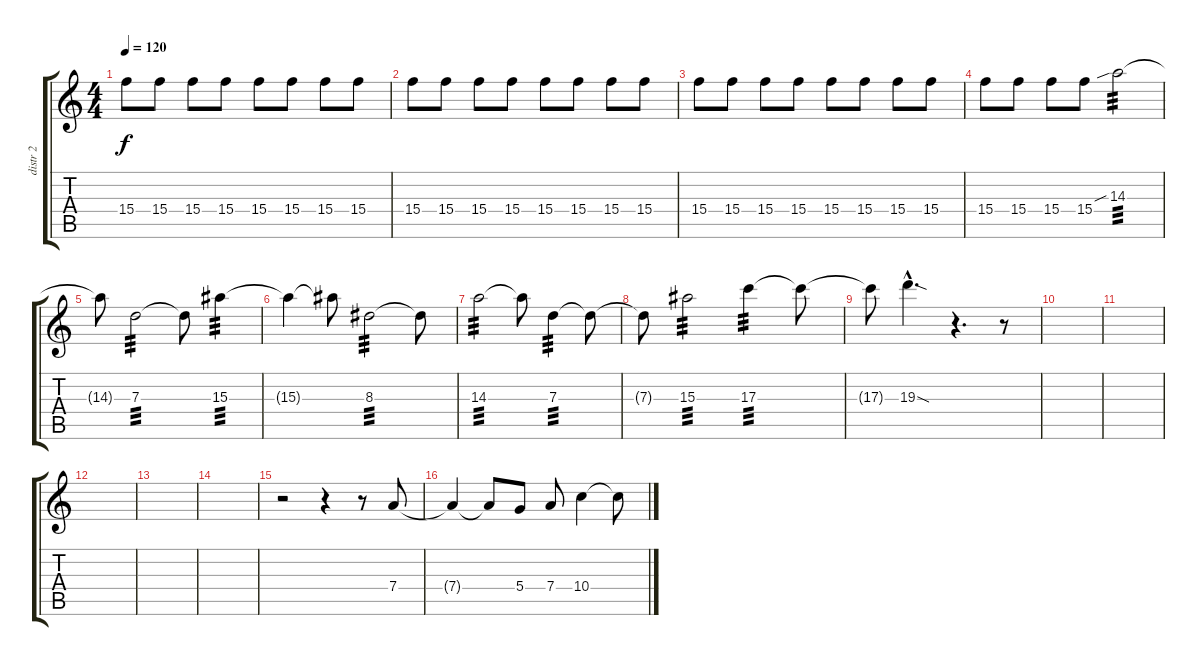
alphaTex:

\track ("distr 2" "distr 2") {instrument distortionguitar}
\staff {score tabs}
\tuning (E4 B3 G3 D3 A2 D2) {hide}
\ts (4 4)
\tempo 120
\clef g2
\ks c
15.4.8{dy f} 15.4.8 15.4.8 15.4.8 15.4.8 15.4.8 15.4.8 15.4.8 |
15.4.8 15.4.8 15.4.8 15.4.8 15.4.8 15.4.8 15.4.8 15.4.8 |
15.4.8 15.4.8 15.4.8 15.4.8 15.4.8 15.4.8 15.4.8 15.4.8 |
15.4.8 15.4.8 15.4.8 15.4.8 14.3{sib}.2{tp 3} |
14.3{t}.8 7.3.2{tp 3} 7.3{t}.8 15.3.4{tp 3} |
15.3{t}.4 15.3{t}.8 8.3.2{tp 3} 8.3{t}.8 |
14.3.2{tp 3} 14.3{t}.8 7.3.4{tp 3} 7.3{t}.8 |
7.3{t}.8 15.3.2{tp 3} 17.3.4{tp 3} 17.3{t}.8 |
17.3{t}.8 19.3{sod hac}.4{d} r.4{d} r.8 |
|
|
|
|
|
r.2 r.4 r.8 7.4.8 |
7.4{t}.4 7.4{t}.8 5.4.8 7.4.8 10.4.4 10.4{t}.8
